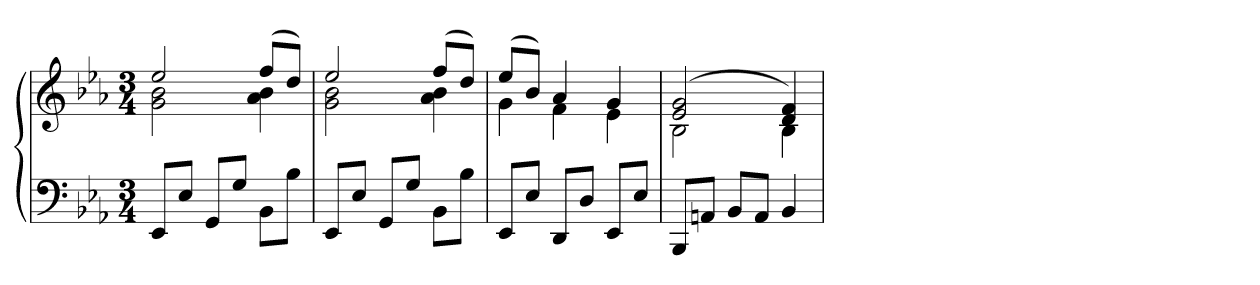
**kern	**kern
*part1	*part1
*staff2	*staff1
*clefF4	*clefG2
*k[b-e-a-]	*k[b-e-a-]
*E-:	*E-:
*M3/4	*M3/4
=	=
*	*^
8EE-L	2ee-	2g 2b-
8E-J	.	.
8GGL	.	.
8GJ	.	.
8BB-L	(8ffL	4a- 4b-
8B-J	8ddJ)	.
=270	=270	=270
8EE-L	2ee-	2g 2b-
8E-J	.	.
8GGL	.	.
8GJ	.	.
8BB-L	(8ffL	4a- 4b-
8B-J	8ddJ)	.
=271	=271	=271
8EE-L	(8ee-L	4g
8E-J	8b-J)	.
8DDL	4a-	4f
8DJ	.	.
8EE-L	4g	4e-
8E-J	.	.
=272	=272	=272
8BBB-L	(2e- 2g	2B-
8AAnJ	.	.
8BB-L	.	.
8AAJ	.	.
4BB-	4d 4f)	4B-
*	*v	*v
=	=
*-	*-
